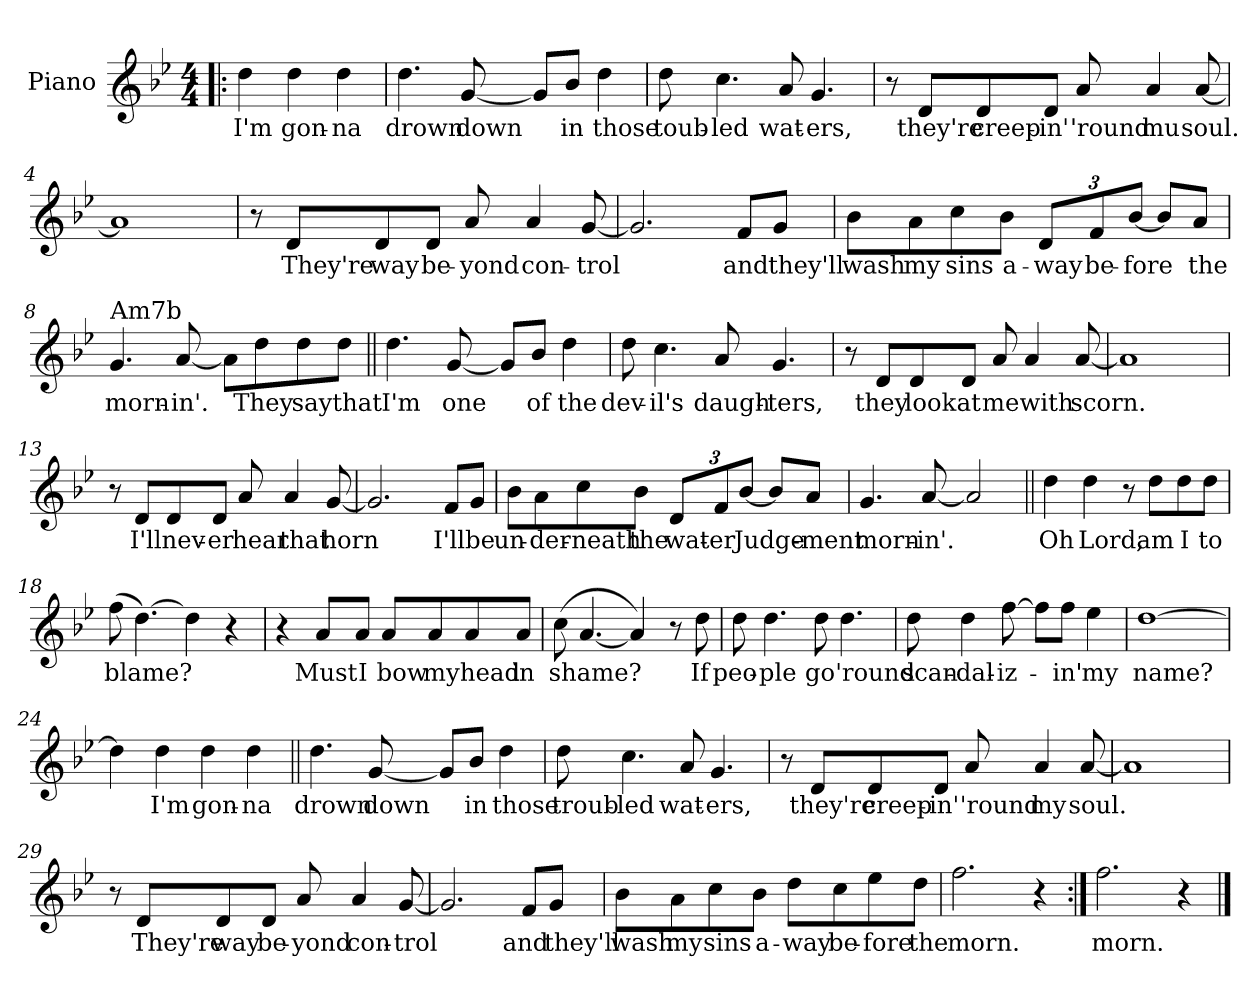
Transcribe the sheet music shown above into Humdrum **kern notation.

**kern	**text
*part1	*part1
*staff1	*staff1
*I"Piano	*
*I'Pno.	*
*clefG2	*
*k[b-e-]	*
*B-:	*
*M4/4	*
=!|:	=!|:
4dd\	I'm
4dd\	gon-
4dd\	-na
=1	=1
4.dd\	drown
[8g/	-down
8g/L]	.
8b-/J	in
4dd\	those
=2	=2
8dd\	toub-
4.cc\	-led
8a/	wat-
4.g/	-ers,
=3	=3
8r	.
8d/L	they're
8d/	creep-
8d/J	-in'
8a/	'round
4a/	mu
[8a/	soul.
!!LO:LB:g=z
=4	=4
1a]	.
=5	=5
8r	.
8d/L	They're
8d/	way
8d/J	be-
8a/	-yond
4a/	con-
[8g/	-trol
=6	=6
2.g/]	.
8f/L	and
8g/J	they'll
=7	=7
8b-\L	wash
8a\	my
8cc\	sins
8b-\J	a-
*Xbrackettup	*
12d/L	-way
12f/	be-
[12b-/J	-fore
8b-/L]	.
8a/J	the
!!LO:LB:g=z
=8	=8
!LO:TX:a:t=Am7b	!
4.g/	morn-
[8a/	-in'.
8a\L]	.
8dd\	They
8dd\	say
8dd\J	that
=9||	=9||
4.dd\	I'm
[8g/	one
8g/L]	.
8b-/J	of
4dd\	the
=10	=10
8dd\	dev-
4.cc\	-il's
8a/	daugh-
4.g/	-ters,
=11	=11
8r	.
8d/L	they
8d/	look
8d/J	at
8a/	me
4a/	with
[8a/	scorn.
!!LO:LB:g=z
=12	=12
1a]	.
=13	=13
8r	.
8d/L	I'll
8d/	nev-
8d/J	-er
8a/	hear
4a/	that
[8g/	horn
=14	=14
2.g/]	.
8f/L	I'll
8g/J	be
=15	=15
8b-\L	un-
8a\	-der-
8cc\	-neath
8b-\J	the
12d/L	wat-
12f/	-er
[12b-/J	Judge-
8b-/L]	.
8a/J	-ment
!!LO:LB:g=z
=16	=16
4.g/	morn-
[8a/	-in'.
2a/]	.
=17||	=17||
4dd\	Oh
4dd\	Lord,
8r	.
8dd\L	am
8dd\	I
8dd\J	to
=18	=18
(8ff\	blame?
[4.dd\)	.
4dd\]	.
4r	.
=19	=19
4r	.
8a/L	Must
8a/J	I
8a/L	bow
8a/	my
8a/	head
8a/J	in
=20	=20
(8cc\	shame?
[4.a/	.
4a/])	.
8r	.
8dd\	If
!!LO:LB:g=z
=21	=21
8dd\	peo-
4.dd\	-ple
8dd\	go
4.dd\	'round
=22	=22
8dd\	scan-
4dd\	-dal-
[8ff\	-iz-
8ff\L]	.
8ff\J	-in'
4ee-\	my
=23	=23
[1dd	name?
=24	=24
4dd\]	.
4dd\	I'm
4dd\	gon-
4dd\	-na
=25||	=25||
4.dd\	drown
[8g/	down
8g/L]	.
8b-/J	in
4dd\	those
!!LO:LB:g=z
=26	=26
8dd\	troub-
4.cc\	-led
8a/	wat-
4.g/	-ers,
=27	=27
8r	.
8d/L	they're
8d/	creep-
8d/J	-in'
8a/	'round
4a/	my
[8a/	soul.
=28	=28
1a]	.
=29	=29
8r	.
8d/L	They're
8d/	way
8d/J	be-
8a/	-yond
4a/	con-
[8g/	-trol
!!LO:LB:g=z
=30	=30
2.g/]	.
8f/L	and
8g/J	they'll
=31	=31
8b-\L	wash
8a\	my
8cc\	sins
8b-\J	a-
8dd\L	-way
8cc\	be-
8ee-\	-fore
8dd\J	the
=32	=32
2.ff\	morn.
4r	.
=33:|!	=33:|!
2.ff\	morn.
4r	.
==	==
*-	*-
